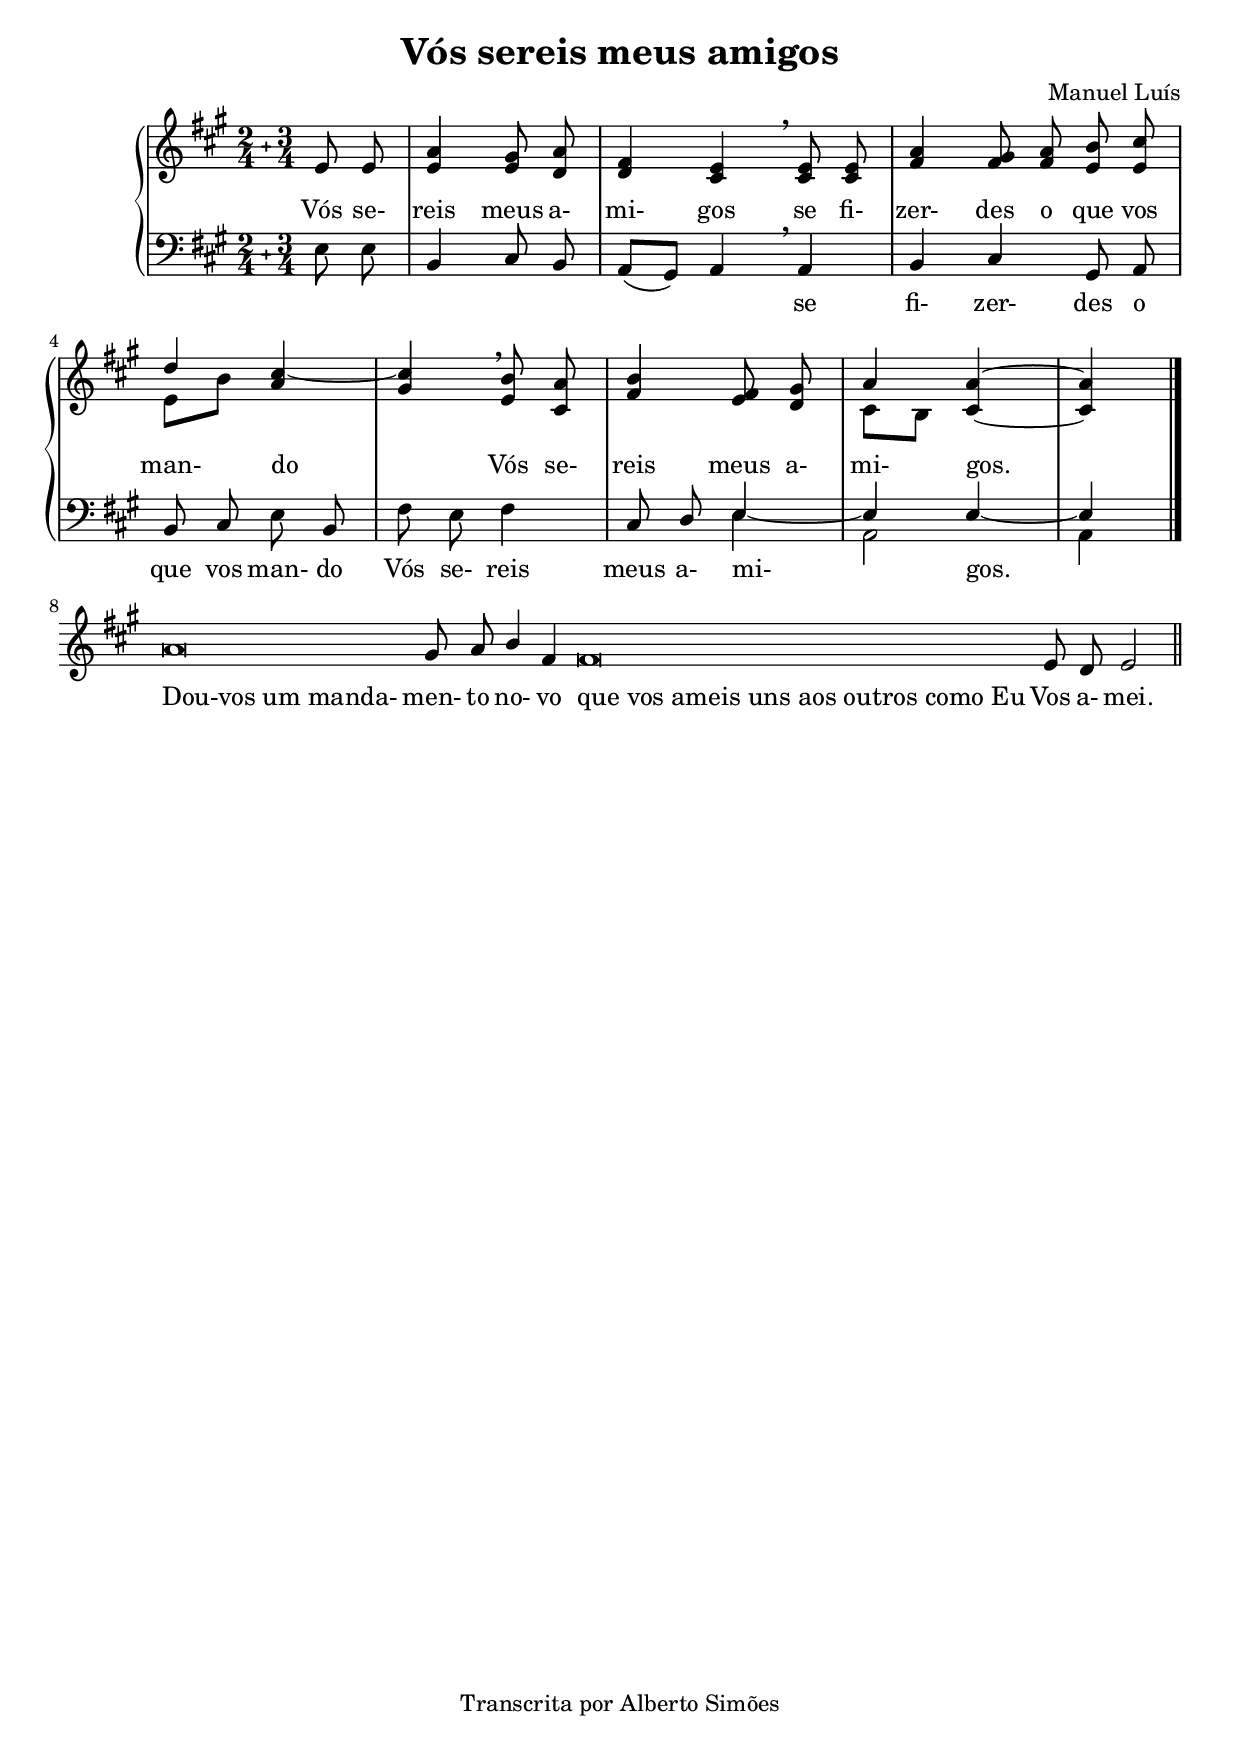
\version "2.14.0"

\header {
  title = "Vós sereis meus amigos"
  composer = "Manuel Luís"
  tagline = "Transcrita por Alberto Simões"

  ocasioes = "ofertorio"
  seccao   = "ofertorio"
}

#(define ((compound-time one two num) grob)
  (grob-interpret-markup grob
    (markup #:override '(baseline-skip . 0) #:number
      (#:line (
          (#:column (one num))
          #:vcenter "+"
          (#:column (two num)))))))

hidetime =   \once \override Staff.TimeSignature #'stencil = ##f

global = {
  \key a \major
  \once \override Staff.TimeSignature #'stencil = #(compound-time "2" "3" "4")
  \time 2/4
}

textA = \lyricmode {
  Vós se- reis meus a- mi- gos
  se fi- zer- des o que vos man- do
  Vós se- reis meus a- mi- gos.

  \once \override LyricText #'self-alignment-X = #LEFT
  "Dou-vos um manda-" men- to no- vo
  \once \override LyricText #'self-alignment-X = #LEFT
  "que vos ameis uns aos outros como Eu" Vos a- mei.
}

textB = \lyricmode {
  \repeat unfold 7 { \skip 1 }
  se fi- zer- des o que vos man- do
  Vós se- reis meus a- mi- gos.
}

upper = \relative c' {
  \global
  \clef treble
  \autoBeamOff
  \partial 4
  e8 e | <e a>4 <e gis>8 <d a'> | 
  \hidetime \time 3/4
  <d fis>4 <cis e>4 \breathe <cis e>8 <cis e>  |
  <fis a>4 <fis gis>8 <fis a>8 <e b'>8  <e cis'>8 |

  \hidetime \time 2/4
  << { \stemUp d'4 } \new Voice { \stemDown e,8[ b'] } >> <a cis>4 ~ |
  <gis cis>4 \breathe <e b'>8 <cis a'>8 | 
  <fis b>4 <e fis>8 <d gis> |
  << { \stemUp a'4 } \new Voice { \stemDown cis,8[ b]  } >> <cis a'>4 ~|
  <cis a'>4 \bar "|."
  
  \break

  \set Timing.measurePosition = #(ly:make-moment 0 8)
  \set Score.measureLength = #(ly:make-moment 11 4)
  a'\breve gis8 a b4 fis \bar ":"
  \set Score.measureLength = #(ly:make-moment 11 4)
  fis\breve e8 d e2 \bar "||"
}


lower = \relative c {
  \global
  \clef bass
  \autoBeamOff
  \partial 4
  e8 e | b4 cis8 b | 
  \hidetime \time 3/4
  a8[( gis]) a4 \breathe a | b cis gis8 a |
  \hidetime \time 2/4
  b8 cis e b | fis' e fis4 | \stemUp cis8 d
  << { e4 ~ | e e ~ | e } \new Voice { \stemDown e4 | a,2 | a4 } >> \bar "|."

}

A = { \new Voice = "melA" \upper }
B = { \new Voice = "melB" \lower }

\score {
  <<
    \new PianoStaff <<
      \new Staff = "upper" \A
      \new Staff = "lower" \B
    >>
    \new Lyrics \with { alignAboveContext = "lower" } { \lyricsto melA \textA }
    \new Lyrics \with { alignBelowContext = "lower" } { \lyricsto melB \textB }
  >>
  \layout {
    \context {
      \Staff \RemoveEmptyStaves 
      \override VerticalAxisGroup #'remove-first = ##t
    }
    % #(layout-set-staff-size 18)
  }
  \midi {
  	\context {
      \Score
      tempoWholesPerMinute = #(ly:make-moment 60 4)
    }}
}


